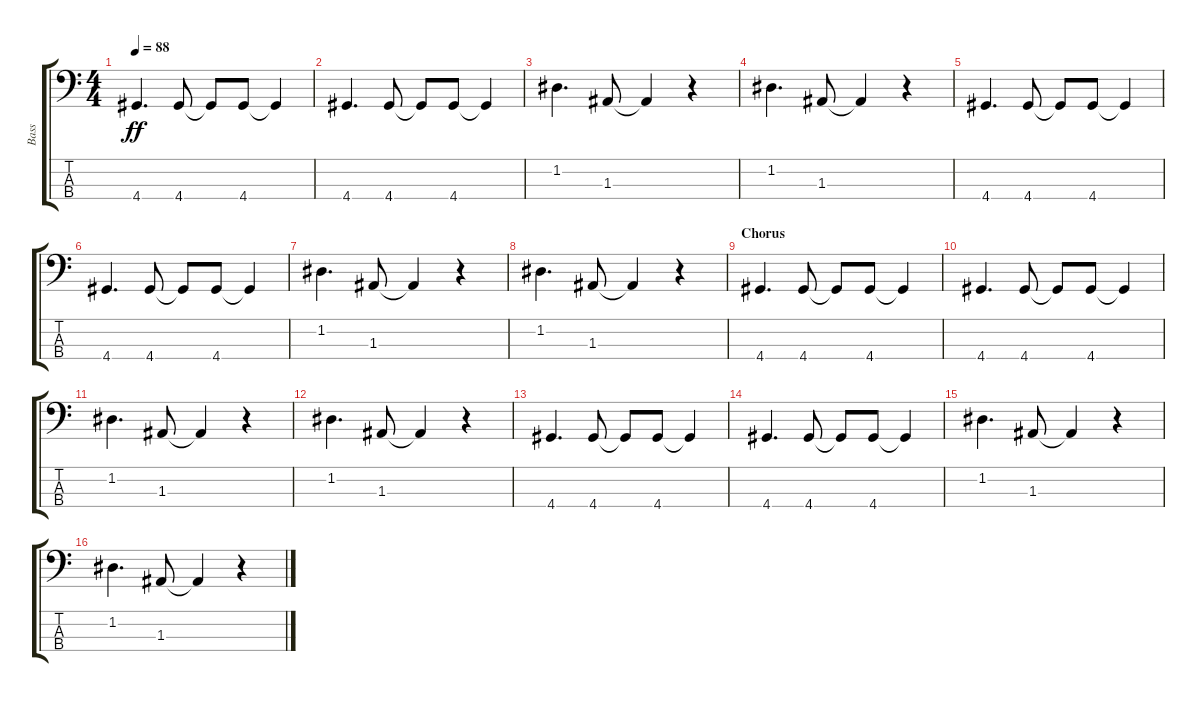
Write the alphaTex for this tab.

\track ("Bass" "Bass") {solo instrument electricbassfinger}
\staff {score tabs}
\tuning (G2 D2 A1 E1) {hide}
\ts (4 4)
\tempo 88
\clef f4
\ks aminor
4.4.4{d dy ff} 4.4.8 4.4{t}.8 4.4.8 4.4{t}.4 |
4.4.4{d} 4.4.8 4.4{t}.8 4.4.8 4.4{t}.4 |
1.2.4{d} 1.3.8 1.3{t}.4 r.4 |
1.2.4{d} 1.3.8 1.3{t}.4 r.4 |
4.4.4{d} 4.4.8 4.4{t}.8 4.4.8 4.4{t}.4 |
4.4.4{d} 4.4.8 4.4{t}.8 4.4.8 4.4{t}.4 |
1.2.4{d} 1.3.8 1.3{t}.4 r.4 |
1.2.4{d} 1.3.8 1.3{t}.4 r.4 |
\section ("" "Chorus")
4.4.4{d} 4.4.8 4.4{t}.8 4.4.8 4.4{t}.4 |
4.4.4{d} 4.4.8 4.4{t}.8 4.4.8 4.4{t}.4 |
1.2.4{d} 1.3.8 1.3{t}.4 r.4 |
1.2.4{d} 1.3.8 1.3{t}.4 r.4 |
4.4.4{d} 4.4.8 4.4{t}.8 4.4.8 4.4{t}.4 |
4.4.4{d} 4.4.8 4.4{t}.8 4.4.8 4.4{t}.4 |
1.2.4{d} 1.3.8 1.3{t}.4 r.4 |
1.2.4{d} 1.3.8 1.3{t}.4 r.4
